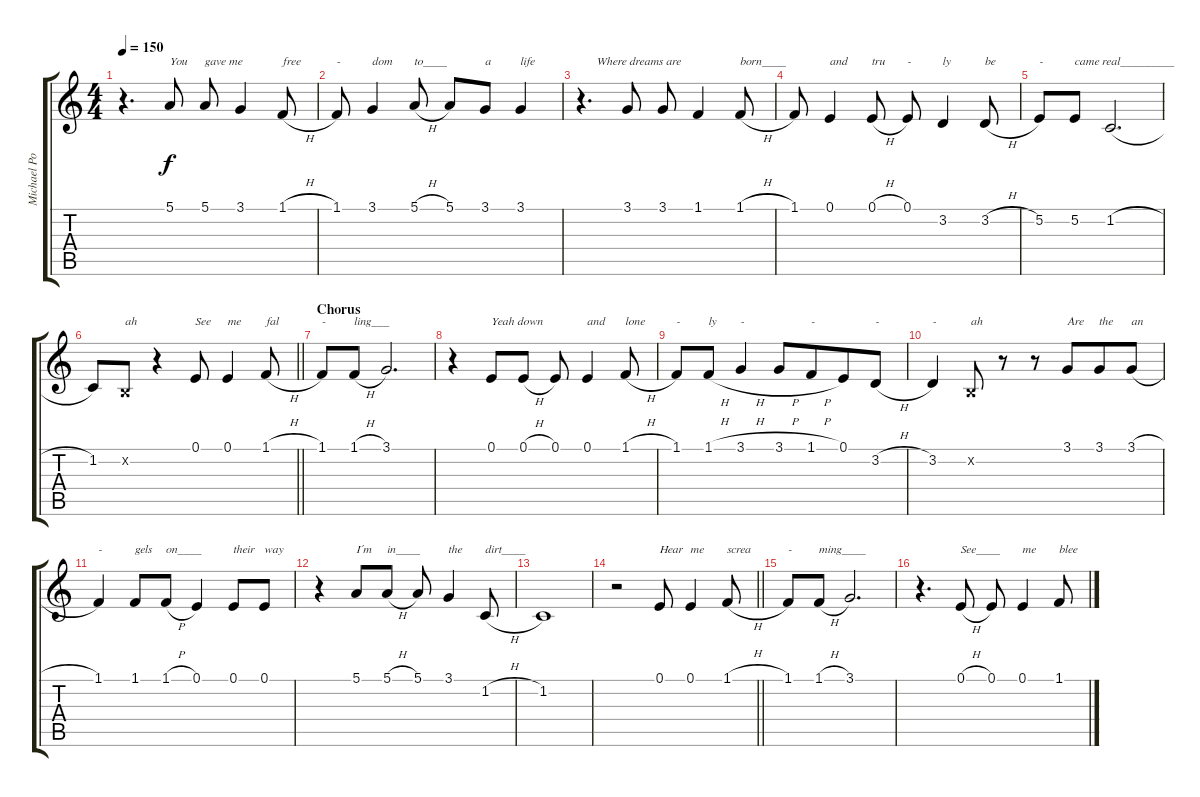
\track ("Michael Poulsen  Voice" "Michael Po") {instrument lead2sawtooth}
\staff {score tabs}
\tuning (E4 B3 G3 D3 A2 E2) {hide}
\ts (4 4)
\tempo 150
\clef g2
\ks c
r.4{d dy f} 5.1.8{txt "You"} 5.1.8{txt "gave me"} 3.1.4 1.1{h}.8{txt "free"} |
1.1.8{txt "-"} 3.1.4{txt "dom"} 5.1{h}.8{txt "to____"} 5.1.8 3.1.8{txt "a"} 3.1.4{txt "life"} |
r.4{d txt "     Where dreams are"} 3.1.8 3.1.8 1.1.4 1.1{h}.8{txt "born____"} |
1.1.8 0.1.4{txt "and"} 0.1{h}.8{txt "tru"} 0.1.8{txt "-"} 3.2.4{txt "ly"} 3.2{h}.8{txt "be"} |
5.2.8{txt "-"} 5.2.8{txt "came real_________"} 1.2{h}.2{d} |
\barLineRight lightlight
1.2.8 0.2{x}.8{txt "ah"} r.4 0.1.8{txt "See"} 0.1.4{txt "me"} 1.1{h}.8{txt "fal"} |
\section ("" "Chorus")
1.1.8{txt "-"} 1.1{h}.8{txt "ling___"} 3.1.2{d} |
r.4 0.1.8{txt "Yeah down"} 0.1{h}.8 0.1.8 0.1.4{txt "and"} 1.1{h}.8{txt "lone"} |
1.1.8{txt "-"} 1.1{h}.8{txt "ly"} 3.1{h}.4{txt "-"} 3.1{h}.8 1.1{h}.8{txt "-" beam merge} 0.1.8 3.2{h}.8{txt "-"} |
3.2.4{txt "-"} 0.2{x}.8{txt "ah"} r.8 r.8 3.1.8{txt "Are" beam merge} 3.1.8{txt "the"} 3.1{h}.8{txt "an"} |
1.1.4{txt "-"} 1.1.8{txt "gels"} 1.1{h}.8{txt "on____"} 0.1.4 0.1.8{txt "their"} 0.1.8{txt "way"} |
r.4 5.1.8{txt "I´m"} 5.1{h}.8{txt "in____"} 5.1.8 3.1.4{txt "the"} 1.2{h}.8{txt "dirt____"} |
1.2.1 |
\barLineRight lightlight
r.2 0.1.8{txt "Hear"} 0.1.4{txt "me"} 1.1{h}.8{txt "screa"} |
1.1.8{txt "-"} 1.1{h}.8{txt "ming____"} 3.1.2{d} |
r.4{d} 0.1{h}.8{txt "See____"} 0.1.8 0.1.4{txt "me"} 1.1{h}.8{txt "blee"}
